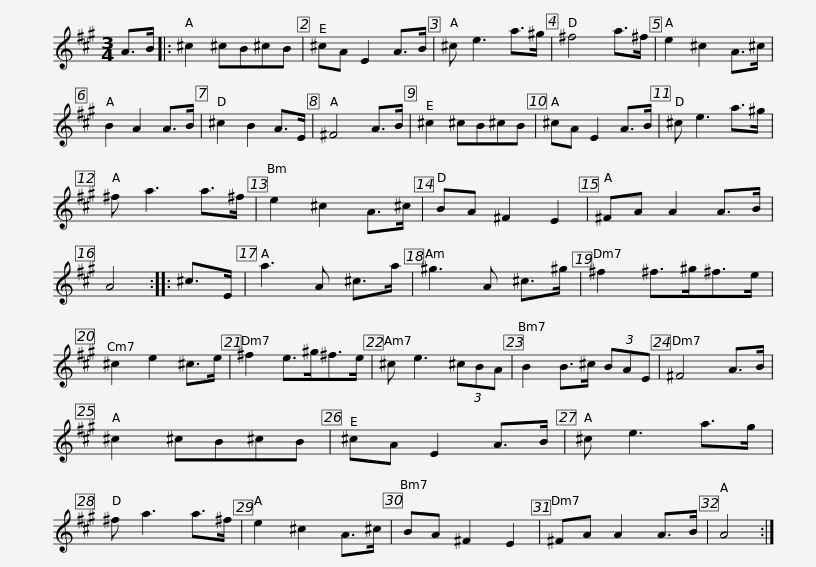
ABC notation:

X:1
L:1/8
M:3/4
I:linebreak $
K:A
V:1 treble
V:1
 A>B |: ^c2 ^cB^cB | ^cA E2 A>B | ^c e3 a>^g | ^f4 a>^f | %5
 e2 ^c2 A>^c | B2 A2 A>B | ^c2 B2 A>E |$ ^F4 A>B | ^c2 ^cB^cB | %10
 ^cA E2 A>B | ^c e3 a>^g | ^f a3 a>^f | e2 ^c2 A>^c | BA ^F2 E2 |$ %15
 ^FA A2 A>B | A4 :: ^c>E | a3 A ^c>a | ^g3 A ^c>^g | %20
 ^f2 ^f>^g^f>e | ^c2 e2 ^c>e |$ ^f2 e>^g^f>e | ^c e3 (3^cBA | B2 B>^c (3BAE | %25
 ^F4 A>B | ^c2 ^cB^cB | ^cA E2 A>B | ^c e3 a>g |$ ^f a3 a>^f | %30
 e2 ^c2 A>^c | BA ^F2 E2 | ^FA A2 A>B | A4 :| %34
